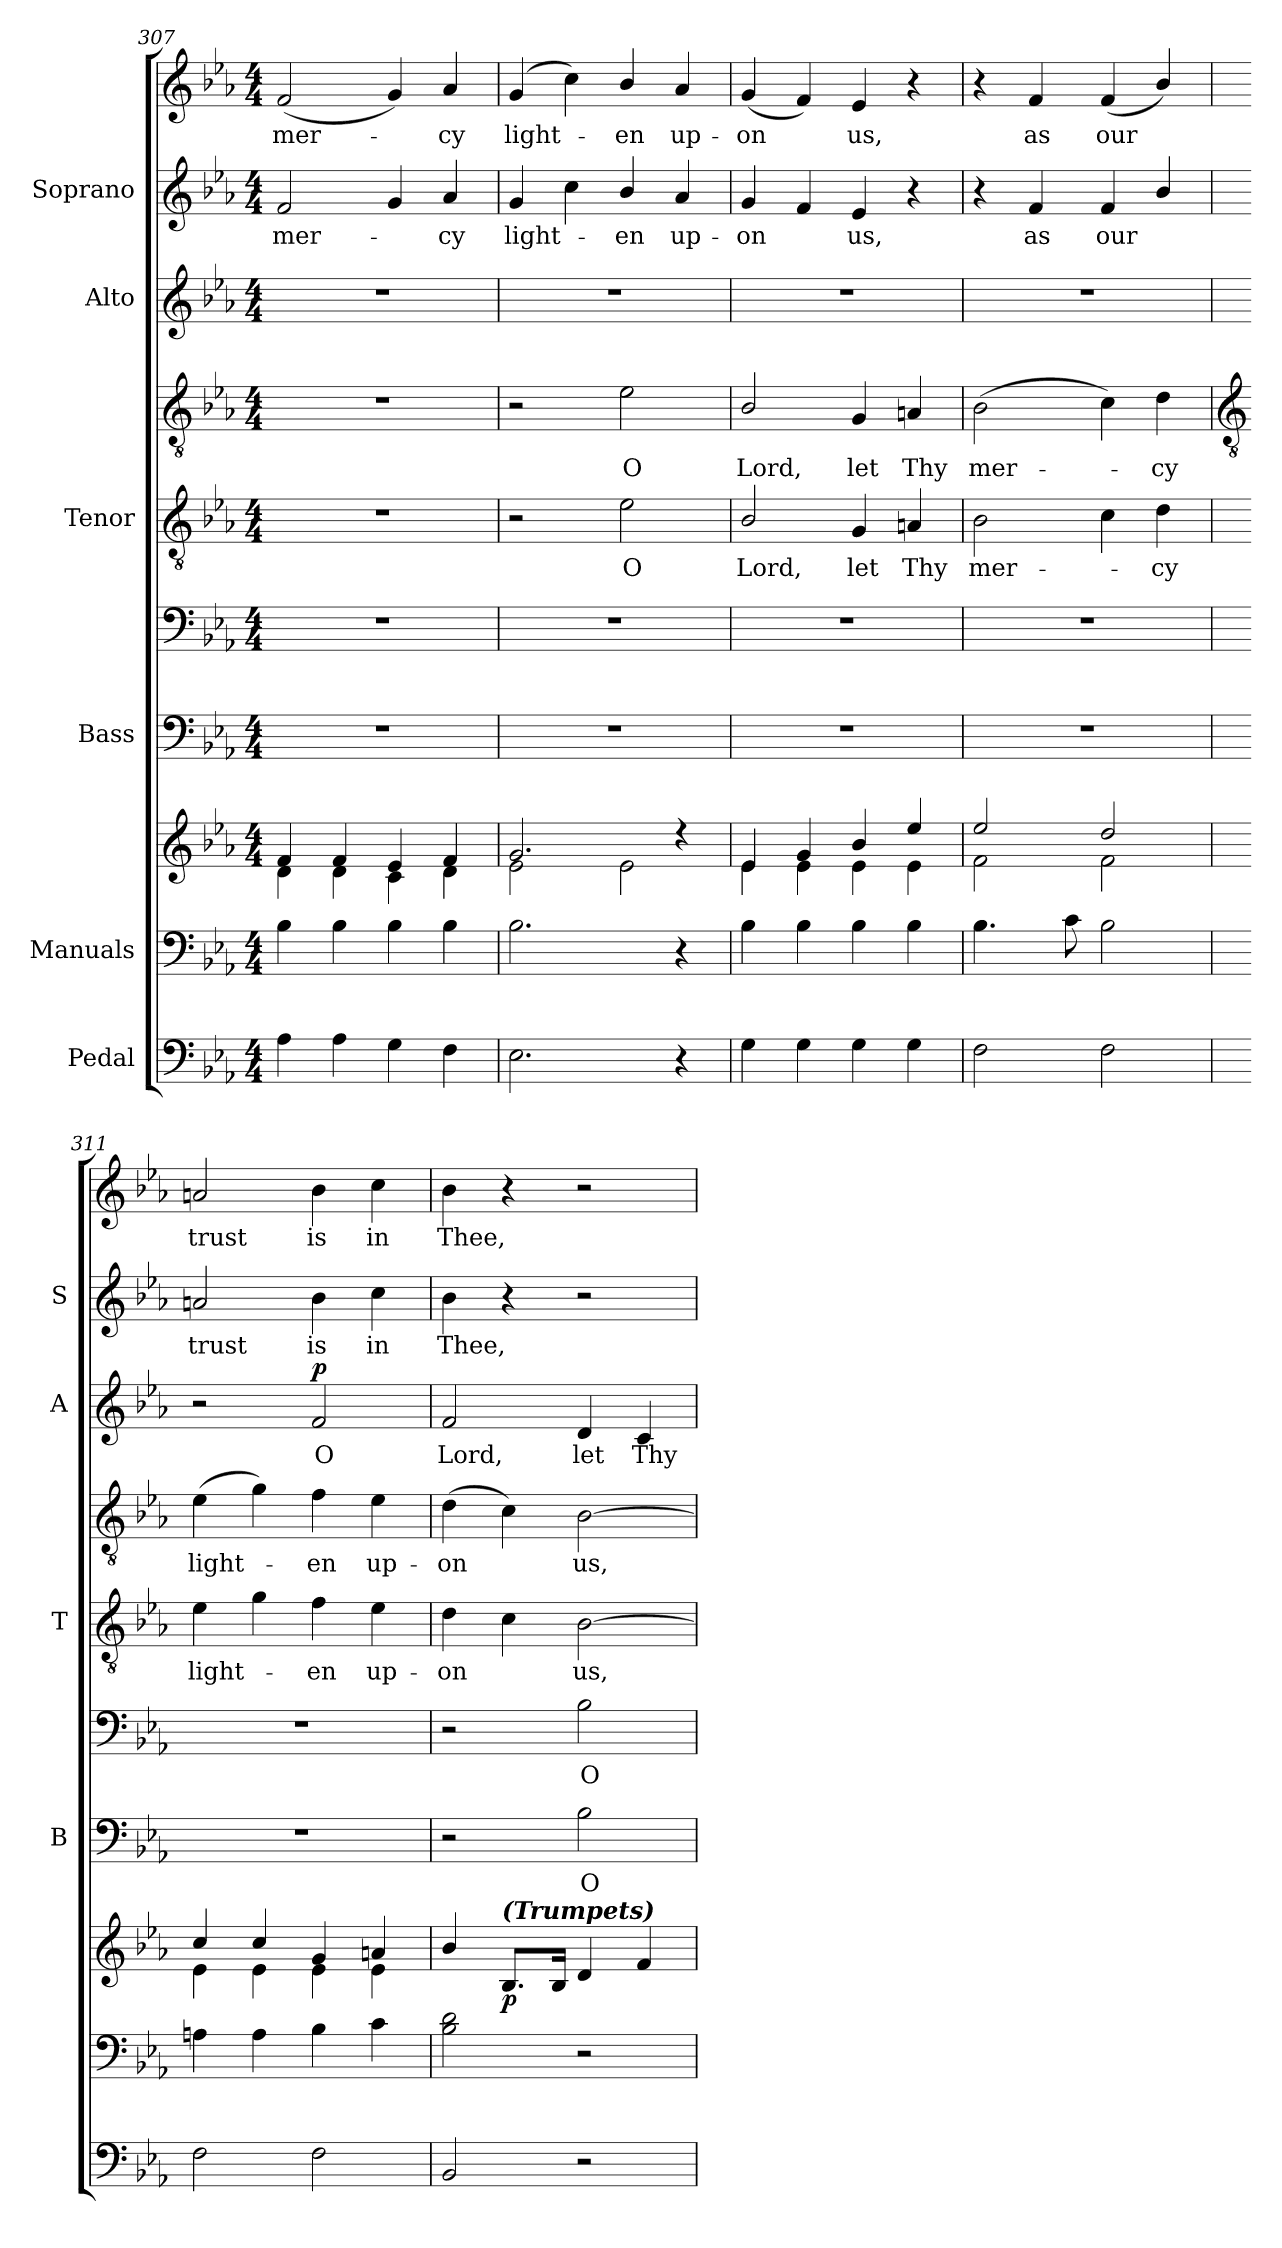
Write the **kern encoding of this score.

**kern	**kern	**kern	**dynam	**kern	**text	**kern	**text	**kern	**text	**kern	**text	**kern	**text	**dynam	**kern	**text	**kern	**text
*part6	*part5	*part5	*part5	*part4	*part4	*part4	*part4	*part3	*part3	*part3	*part3	*part2	*part2	*part2	*part1	*part1	*part1	*part1
*staff10	*staff9	*staff8	*staff8/9	*staff7	*staff7	*staff6	*staff6	*staff5	*staff5	*staff4	*staff4	*staff3	*staff3	*staff3	*staff2	*staff2	*staff1	*staff1
*I"Pedal	*I"Manuals	*	*	*I"Bass	*	*	*	*I"Tenor	*	*	*	*I"Alto	*	*	*I"Soprano	*	*	*
*	*	*	*	*I'B	*	*	*	*I'T	*	*	*	*I'A	*	*	*I'S	*	*	*
*clefF4	*clefF4	*clefG2	*	*clefF4	*	*clefF4	*	*clefGv2	*	*clefGv2	*	*clefG2	*	*	*clefG2	*	*clefG2	*
*k[b-e-a-]	*k[b-e-a-]	*k[b-e-a-]	*	*k[b-e-a-]	*	*k[b-e-a-]	*	*k[b-e-a-]	*	*k[b-e-a-]	*	*k[b-e-a-]	*	*	*k[b-e-a-]	*	*k[b-e-a-]	*
*E-:	*E-:	*E-:	*	*E-:	*	*E-:	*	*E-:	*	*E-:	*	*E-:	*	*	*E-:	*	*E-:	*
*M4/4	*M4/4	*M4/4	*	*M4/4	*	*M4/4	*	*M4/4	*	*M4/4	*	*M4/4	*	*	*M4/4	*	*M4/4	*
=307	=307	=307	=307	=307	=307	=307	=307	=307	=307	=307	=307	=307	=307	=307	=307	=307	=307	=307
*	*	*^	*	*	*	*	*	*	*	*	*	*	*	*	*	*	*	*
!	!	!	!	!	!	!	!	!	!	!	!	!	!	!	!	!	!LO:LY:b	!	!LO:LY:b
4A-	4B-	4f/	4d\	.	1r	.	1r	.	1r	.	1r	.	1r	.	.	2f	mer-	(<2f	mer-
4A-	4B-	4f/	4d\	.	.	.	.	.	.	.	.	.	.	.	.	.	.	.	.
4G	4B-	4e-/	4c\	.	.	.	.	.	.	.	.	.	.	.	.	4g	.	4g)	.
!	!	!	!	!	!	!	!	!	!	!	!	!	!	!	!	!	!LO:LY:b	!	!LO:LY:b
4F	4B-	4f/	4d\	.	.	.	.	.	.	.	.	.	.	.	.	4a-	cy	4a-	cy
=308	=308	=308	=308	=308	=308	=308	=308	=308	=308	=308	=308	=308	=308	=308	=308	=308	=308	=308	=308
!	!	!	!	!	!	!	!	!	!	!	!	!	!	!	!	!	!LO:LY:b	!	!LO:LY:b
2.E-	2.B-	2.g/	2e-\	.	1r	.	1r	.	2r	.	2r	.	1r	.	.	4g	light-	(<4g	light-
.	.	.	.	.	.	.	.	.	.	.	.	.	.	.	.	4cc	.	4cc)	.
!	!	!	!	!	!	!	!	!	!	!LO:LY:b	!	!LO:LY:b	!	!	!	!	!LO:LY:b	!	!LO:LY:b
.	.	.	2e-\	.	.	.	.	.	2e-	O	2e-	O	.	.	.	4b-/	en	4b-/	en
!	!	!	!	!	!	!	!	!	!	!	!	!	!	!	!	!	!LO:LY:b	!	!LO:LY:b
4r	4r	4r	.	.	.	.	.	.	.	.	.	.	.	.	.	4a-	up-	4a-	up-
=309	=309	=309	=309	=309	=309	=309	=309	=309	=309	=309	=309	=309	=309	=309	=309	=309	=309	=309	=309
!	!	!	!	!	!	!	!	!	!	!LO:LY:b	!	!LO:LY:b	!	!	!	!	!LO:LY:b	!	!LO:LY:b
4G	4B-	4e-/	4e-\	.	1r	.	1r	.	2B-/	Lord,	2B-/	Lord,	1r	.	.	4g	-on	(<4g	-on
4G	4B-	4g/	4e-\	.	.	.	.	.	.	.	.	.	.	.	.	4f	.	4f)	.
!	!	!	!	!	!	!	!	!	!	!LO:LY:b	!	!LO:LY:b	!	!	!	!	!LO:LY:b	!	!LO:LY:b
4G	4B-	4b-/	4e-\	.	.	.	.	.	4G	let	4G	let	.	.	.	4e-	us,	4e-	us,
!	!	!	!	!	!	!	!	!	!	!LO:LY:b	!	!LO:LY:b	!	!	!	!	!	!	!
4G	4B-	4ee-/	4e-\	.	.	.	.	.	4An	Thy	4An	Thy	.	.	.	4r	.	4r	.
=310	=310	=310	=310	=310	=310	=310	=310	=310	=310	=310	=310	=310	=310	=310	=310	=310	=310	=310	=310
!	!	!	!	!	!	!	!	!	!	!LO:LY:b	!	!LO:LY:b	!	!	!	!	!	!	!
2F	4.B-	2ee-/	2f\	.	1r	.	1r	.	2B-	mer-	(>2B-	mer-	1r	.	.	4r	.	4r	.
!	!	!	!	!	!	!	!	!	!	!	!	!	!	!	!	!	!LO:LY:b	!	!LO:LY:b
.	.	.	.	.	.	.	.	.	.	.	.	.	.	.	.	4f	as	4f	as
.	8c	.	.	.	.	.	.	.	.	.	.	.	.	.	.	.	.	.	.
!	!	!	!	!	!	!	!	!	!	!	!	!	!	!	!	!	!LO:LY:b	!	!LO:LY:b
2F	2B-	2dd/	2f\	.	.	.	.	.	4c	.	4c)	.	.	.	.	4f	our	(<4f	our
!	!	!	!	!	!	!	!	!	!	!LO:LY:b	!	!LO:LY:b	!	!	!	!	!	!	!
.	.	.	.	.	.	.	.	.	4d	cy	4d	cy	.	.	.	4b-/	.	4b-/)	.
!!LO:LB:g=z
=311	=311	=311	=311	=311	=311	=311	=311	=311	=311	=311	=311	=311	=311	=311	=311	=311	=311	=311	=311
*	*	*	*	*	*	*	*	*	*	*	*clefGv2	*	*	*	*	*	*	*	*
!	!	!	!	!	!	!	!	!	!	!LO:LY:b	!	!LO:LY:b	!	!	!	!	!LO:LY:b	!	!LO:LY:b
2F	4An	4cc/	4e-\	.	1r	.	1r	.	4e-	light-	(>4e-	light-	2r	.	.	2an	trust	2an	trust
.	4A	4cc/	4e-\	.	.	.	.	.	4g	.	4g)	.	.	.	.	.	.	.	.
!	!	!	!	!	!	!	!	!	!	!LO:LY:b	!	!LO:LY:b	!	!LO:LY:b	!LO:DY:b	!	!LO:LY:b	!	!LO:LY:b
2F	4B-	4g/	4e-\	.	.	.	.	.	4f	en	4f	en	2f	O	p	4b-	is	4b-	is
!	!	!	!	!	!	!	!	!	!	!LO:LY:b	!	!LO:LY:b	!	!	!	!	!LO:LY:b	!	!LO:LY:b
.	4c	4an/	4e-\	.	.	.	.	.	4e-	up-	4e-	up-	.	.	.	4cc	in	4cc	in
=312	=312	=312	=312	=312	=312	=312	=312	=312	=312	=312	=312	=312	=312	=312	=312	=312	=312	=312	=312
!	!	!	!	!	!	!	!	!	!	!LO:LY:b	!	!LO:LY:b	!	!LO:LY:b	!	!	!LO:LY:b	!	!LO:LY:b
2BB-	2B- 2d	4b-/	1ryy	.	2r	.	2r	.	4d	-on	(>4d	-on	2f	Lord,	.	4b-	Thee,	4b-	Thee,
!	!	!LO:TX:a:Bi:t=(Trumpets)	!	!	!	!	!	!	!	!	!	!	!	!	!	!	!	!	!
!	!	!	!	!LO:DY:b	!	!	!	!	!	!	!	!	!	!	!	!	!	!	!
.	.	8.B-/L	.	p	.	.	.	.	4c	.	4c)	.	.	.	.	4r	.	4r	.
.	.	16B-/J	.	.	.	.	.	.	.	.	.	.	.	.	.	.	.	.	.
!	!	!	!	!	!	!LO:LY:b	!	!LO:LY:b	!	!LO:LY:b	!	!LO:LY:b	!	!LO:LY:b	!	!	!	!	!
2r	2r	4d/	.	.	2B-	O	2B-	O	[2B-	us,	[2B-	us,	4d	let	.	2r	.	2r	.
!	!	!	!	!	!	!	!	!	!	!	!	!	!	!LO:LY:b	!	!	!	!	!
.	.	4f/	.	.	.	.	.	.	.	.	.	.	4c	Thy	.	.	.	.	.
*	*	*v	*v	*	*	*	*	*	*	*	*	*	*	*	*	*	*	*	*
=	=	=	=	=	=	=	=	=	=	=	=	=	=	=	=	=	=	=
*-	*-	*-	*-	*-	*-	*-	*-	*-	*-	*-	*-	*-	*-	*-	*-	*-	*-	*-
